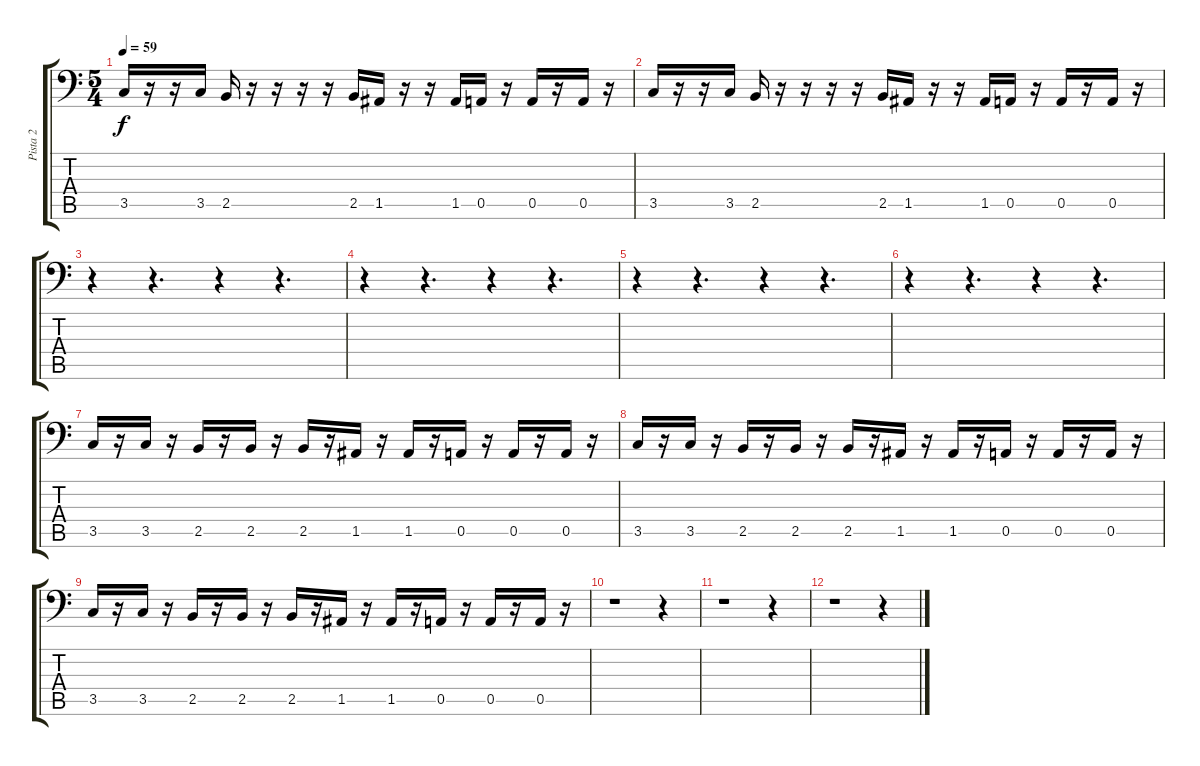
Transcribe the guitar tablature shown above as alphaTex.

\track ("Pista 2" "Pista 2") {instrument fretlessbass}
\staff {score tabs}
\tuning (E3 B2 G2 D2 A1 E1) {hide}
\ts (5 4)
\tempo 59
\clef f4
\ks c
3.5.16{dy f} r.16 r.16 3.5.16 2.5.16 r.16 r.16 r.16 r.16 2.5.16 1.5.16 r.16 r.16 1.5.16 0.5.16 r.16 0.5.16 r.16 0.5.16 r.16 |
3.5.16 r.16 r.16 3.5.16 2.5.16 r.16 r.16 r.16 r.16 2.5.16 1.5.16 r.16 r.16 1.5.16 0.5.16 r.16 0.5.16 r.16 0.5.16 r.16 |
r.4 r.4{d} r.4 r.4{d} |
r.4 r.4{d} r.4 r.4{d} |
r.4 r.4{d} r.4 r.4{d} |
r.4 r.4{d} r.4 r.4{d} |
3.5.16 r.16 3.5.16 r.16 2.5.16 r.16 2.5.16 r.16 2.5.16 r.16 1.5.16 r.16 1.5.16 r.16 0.5.16 r.16 0.5.16 r.16 0.5.16 r.16 |
3.5.16 r.16 3.5.16 r.16 2.5.16 r.16 2.5.16 r.16 2.5.16 r.16 1.5.16 r.16 1.5.16 r.16 0.5.16 r.16 0.5.16 r.16 0.5.16 r.16 |
3.5.16 r.16 3.5.16 r.16 2.5.16 r.16 2.5.16 r.16 2.5.16 r.16 1.5.16 r.16 1.5.16 r.16 0.5.16 r.16 0.5.16 r.16 0.5.16 r.16 |
r.1 r.4 |
r.1 r.4 |
r.1 r.4
